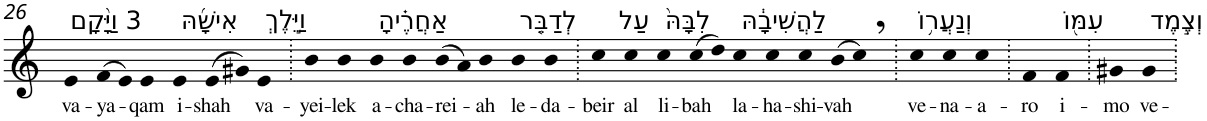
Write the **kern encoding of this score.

**kern	**text
*part1	*part1
*staff1	*staff1
*I"Piano	*
*I'Pno	*
!!LO:PB:g=z
*clefG2	*
*k[]	*
=26	=26
!LO:TX:a:t=3 וַיָּ֨קָם	!
!	!LO:LY:b
4e	va-
!	!LO:LY:b
(>8f	-ya-
8e)	.
!	!LO:LY:b
4e	-qam
!LO:TX:a:t=אִישָׁ֜הּ	!
!	!LO:LY:b
4e	i-
!	!LO:LY:b
(>8e	-shah
8g#X)	.
!LO:TX:a:t=וַיֵּ֣לֶךְ	!
!	!LO:LY:b
4e	va-
=27.	=27.
!	!LO:LY:b
4b	-yei-
!	!LO:LY:b
4b	-lek
!LO:TX:a:t=אַחֲרֶ֗יהָ	!
!	!LO:LY:b
4b	a-
!	!LO:LY:b
4b	-cha-
!	!LO:LY:b
(>8b	-rei-
8a)	.
!	!LO:LY:b
4b	-ah
!LO:TX:a:t=לְדַבֵּ֤ר	!
!	!LO:LY:b
4b	le-
!	!LO:LY:b
4b	-da-
=28.	=28.
!	!LO:LY:b
4cc	-beir
!LO:TX:a:t=עַל	!
!	!LO:LY:b
4cc	al
!LO:TX:a:t=לִבָּהּ֙	!
!	!LO:LY:b
4cc	li-
!	!LO:LY:b
(>8cc	-bah
8dd)	.
!LO:TX:a:t=לַהֲשִׁיבָ֔הּ	!
!	!LO:LY:b
4cc	la-
!	!LO:LY:b
4cc	-ha-
!	!LO:LY:b
4cc	-shi-
!	!LO:LY:b
(>8b	-vah
8cc,)	.
=29.	=29.
!LO:TX:a:t=וְנַעֲר֥וֹ	!
!	!LO:LY:b
4cc	ve-
!	!LO:LY:b
4cc	-na-
!	!LO:LY:b
4cc	-a-
=30.	=30.
!	!LO:LY:b
4f	-ro
!LO:TX:a:t=עִמּ֖וֹ	!
!	!LO:LY:b
4f	i-
=31.	=31.
!	!LO:LY:b
4g#X	-mo
!LO:TX:a:t=וְצֶ֣מֶד	!
!	!LO:LY:b
4g#	ve-
=.	=.
*-	*-
